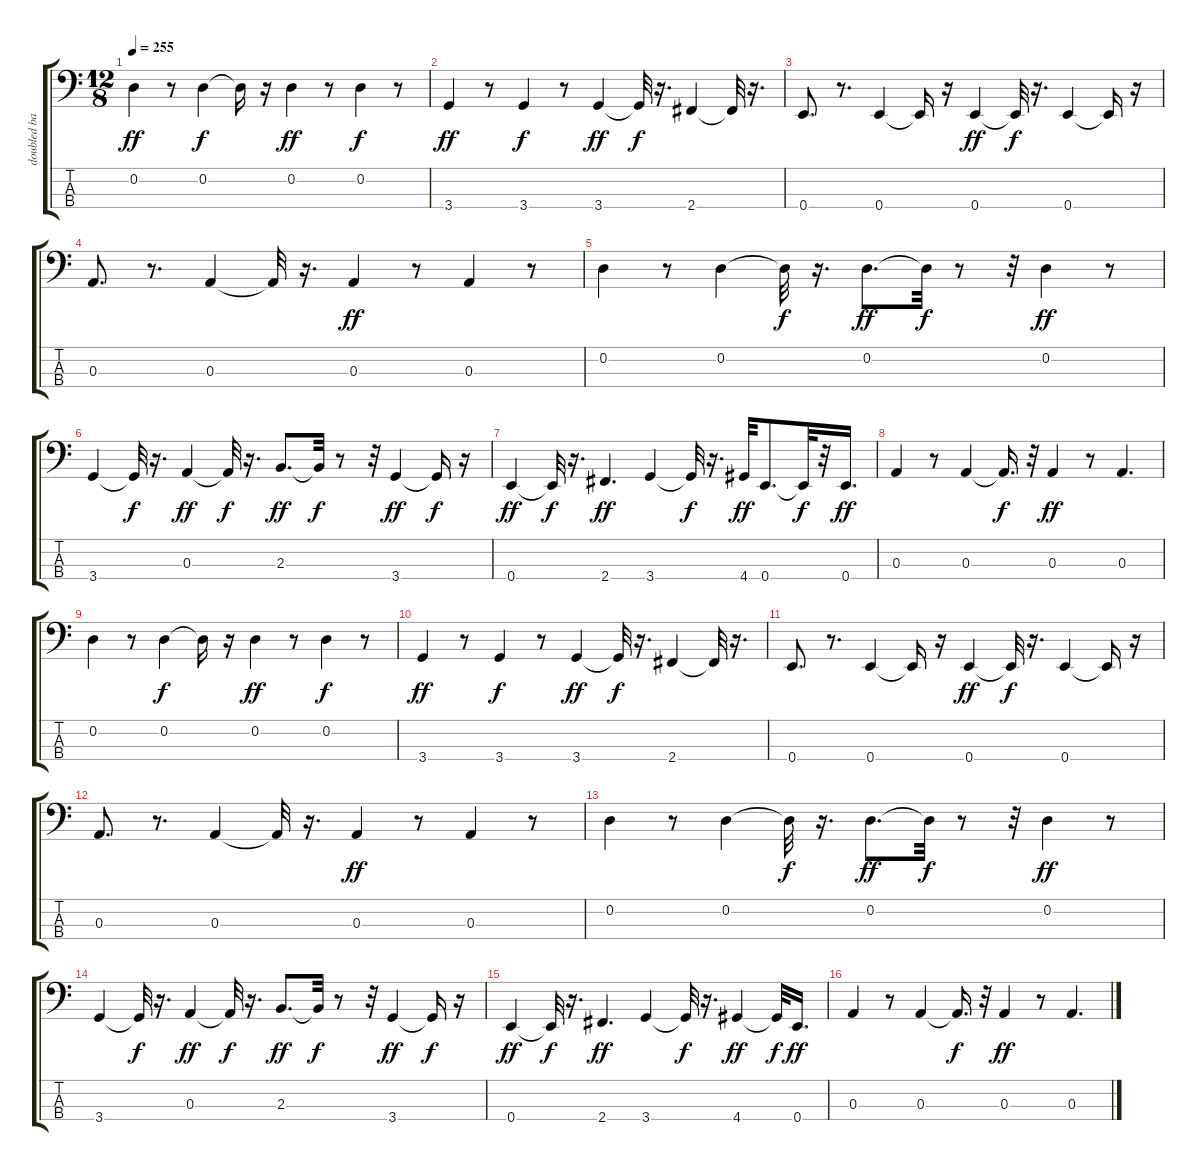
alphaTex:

\track ("doubled bass        " "doubled ba") {instrument electricbassfinger}
\staff {score tabs}
\tuning (G2 D2 A1 E1) {hide}
\ts (12 8)
\tempo 255
\clef f4
\ks c
0.2.4{dy ff} r.8 0.2.4{dy f} 0.2{t}.16 r.16 0.2.4{dy ff} r.8 0.2.4{dy f} r.8 |
3.4.4{dy ff} r.8 3.4.4{dy f} r.8 3.4.4{dy ff} 3.4{t}.32{dy f} r.16{d} 2.4.4 2.4{t}.32 r.16{d} |
0.4.8{d} r.8{d} 0.4.4 0.4{t}.16 r.16 0.4.4{dy ff} 0.4{t}.32{dy f} r.16{d} 0.4.4 0.4{t}.16 r.16 |
0.3.8{d} r.8{d} 0.3.4 0.3{t}.32 r.16{d} 0.3.4{dy ff} r.8 0.3.4 r.8 |
0.2.4 r.8 0.2.4 0.2{t}.32{dy f} r.16{d} 0.2.8{d dy ff} 0.2{t}.32{dy f} r.8 r.32 0.2.4{dy ff} r.8 |
3.4.4 3.4{t}.32{dy f} r.16{d} 0.3.4{dy ff} 0.3{t}.32{dy f} r.16{d} 2.3.8{d dy ff} 2.3{t}.32{dy f} r.8 r.32 3.4.4{dy ff} 3.4{t}.16{dy f} r.16 |
0.4.4{dy ff} 0.4{t}.32{dy f} r.16{d} 2.4.4{d dy ff} 3.4.4 3.4{t}.32{dy f} r.16{d} 4.4.32{dy ff} 0.4.8{d} 0.4{t}.32{dy f} r.32 0.4.16{d dy ff} |
0.3.4 r.8 0.3.4 0.3{t}.16{d dy f} r.32 0.3.4{dy ff} r.8 0.3.4{d} |
0.2.4 r.8 0.2.4{dy f} 0.2{t}.16 r.16 0.2.4{dy ff} r.8 0.2.4{dy f} r.8 |
3.4.4{dy ff} r.8 3.4.4{dy f} r.8 3.4.4{dy ff} 3.4{t}.32{dy f} r.16{d} 2.4.4 2.4{t}.32 r.16{d} |
0.4.8{d} r.8{d} 0.4.4 0.4{t}.16 r.16 0.4.4{dy ff} 0.4{t}.32{dy f} r.16{d} 0.4.4 0.4{t}.16 r.16 |
0.3.8{d} r.8{d} 0.3.4 0.3{t}.32 r.16{d} 0.3.4{dy ff} r.8 0.3.4 r.8 |
0.2.4 r.8 0.2.4 0.2{t}.32{dy f} r.16{d} 0.2.8{d dy ff} 0.2{t}.32{dy f} r.8 r.32 0.2.4{dy ff} r.8 |
3.4.4 3.4{t}.32{dy f} r.16{d} 0.3.4{dy ff} 0.3{t}.32{dy f} r.16{d} 2.3.8{d dy ff} 2.3{t}.32{dy f} r.8 r.32 3.4.4{dy ff} 3.4{t}.16{dy f} r.16 |
0.4.4{dy ff} 0.4{t}.32{dy f} r.16{d} 2.4.4{d dy ff} 3.4.4 3.4{t}.32{dy f} r.16{d} 4.4.4{dy ff} 4.4{t}.32{dy f} 0.4.16{d dy ff} |
0.3.4 r.8 0.3.4 0.3{t}.16{d dy f} r.32 0.3.4{dy ff} r.8 0.3.4{d}
